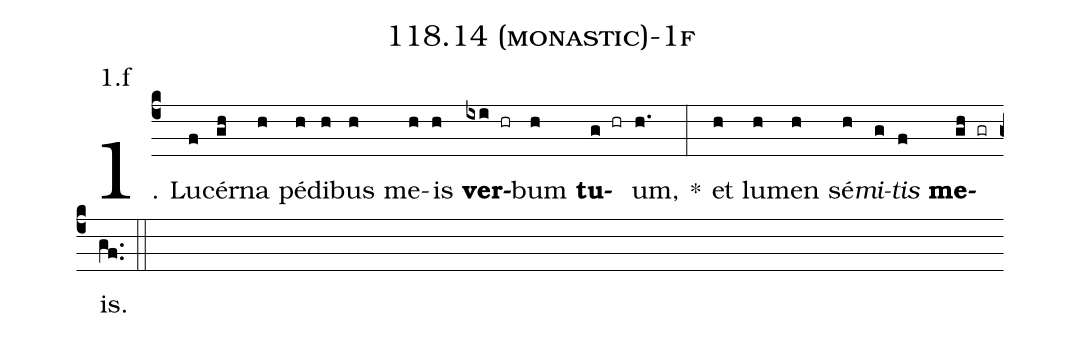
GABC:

name: 118.14 (monastic)-1f;
annotation: 1.f;
%%
(c4)1. Lu(f)cér(gh)na(h) pé(h)di(h)bus(h) me(h)is(h) <b>ver</b>(ixi hr)bum(h) <b>tu</b>(g hr)um,(h.) *(:) et(h) lu(h)men(h) sé(h)<i>mi</i>(g)<i>tis</i>(f) <b>me</b>(gh gr)is.(gf..) (::)
